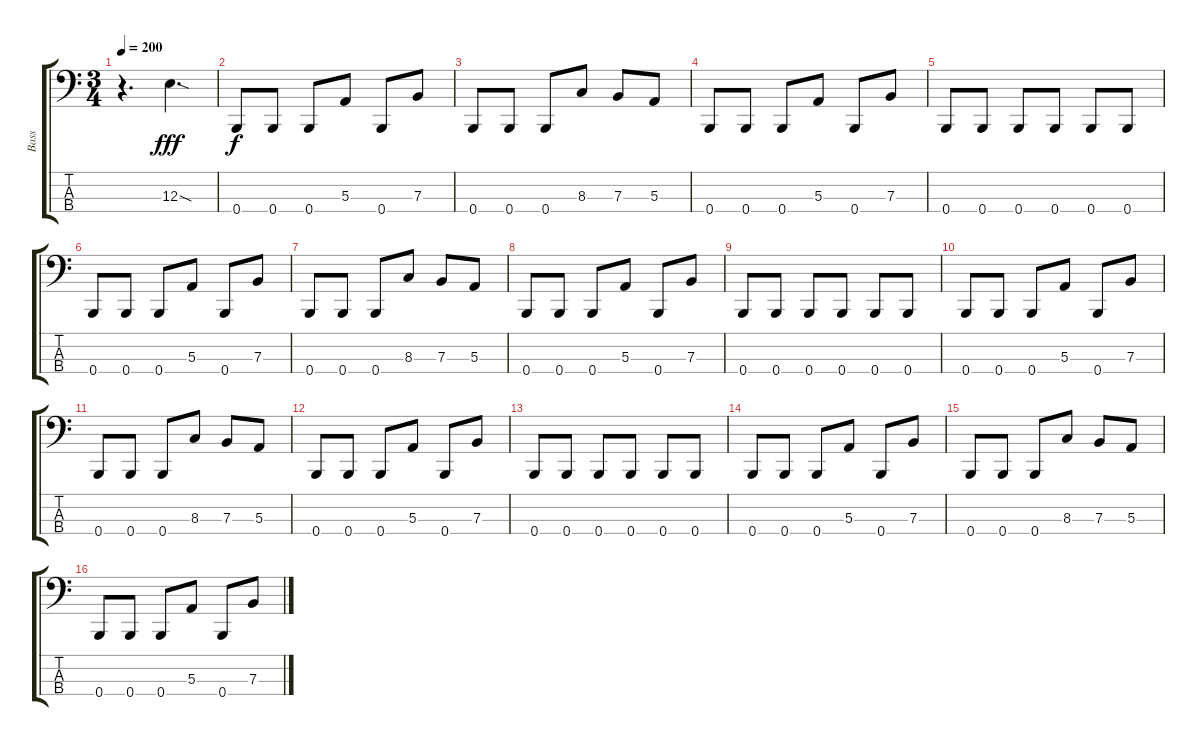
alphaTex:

\track ("Bass" "Bass") {instrument electricbasspick}
\staff {score tabs}
\tuning (D2 A1 E1 B0) {hide}
\ts (3 4)
\tempo 200
\clef f4
\ks c
r.4{d dy fff} 12.3{sod}.4{d} |
0.4.8{dy f} 0.4.8 0.4.8 5.3.8 0.4.8 7.3.8 |
0.4.8 0.4.8 0.4.8 8.3.8 7.3.8 5.3.8 |
0.4.8 0.4.8 0.4.8 5.3.8 0.4.8 7.3.8 |
0.4.8 0.4.8 0.4.8 0.4.8 0.4.8 0.4.8 |
0.4.8 0.4.8 0.4.8 5.3.8 0.4.8 7.3.8 |
0.4.8 0.4.8 0.4.8 8.3.8 7.3.8 5.3.8 |
0.4.8 0.4.8 0.4.8 5.3.8 0.4.8 7.3.8 |
0.4.8 0.4.8 0.4.8 0.4.8 0.4.8 0.4.8 |
0.4.8 0.4.8 0.4.8 5.3.8 0.4.8 7.3.8 |
0.4.8 0.4.8 0.4.8 8.3.8 7.3.8 5.3.8 |
0.4.8 0.4.8 0.4.8 5.3.8 0.4.8 7.3.8 |
0.4.8 0.4.8 0.4.8 0.4.8 0.4.8 0.4.8 |
0.4.8 0.4.8 0.4.8 5.3.8 0.4.8 7.3.8 |
0.4.8 0.4.8 0.4.8 8.3.8 7.3.8 5.3.8 |
0.4.8 0.4.8 0.4.8 5.3.8 0.4.8 7.3.8
